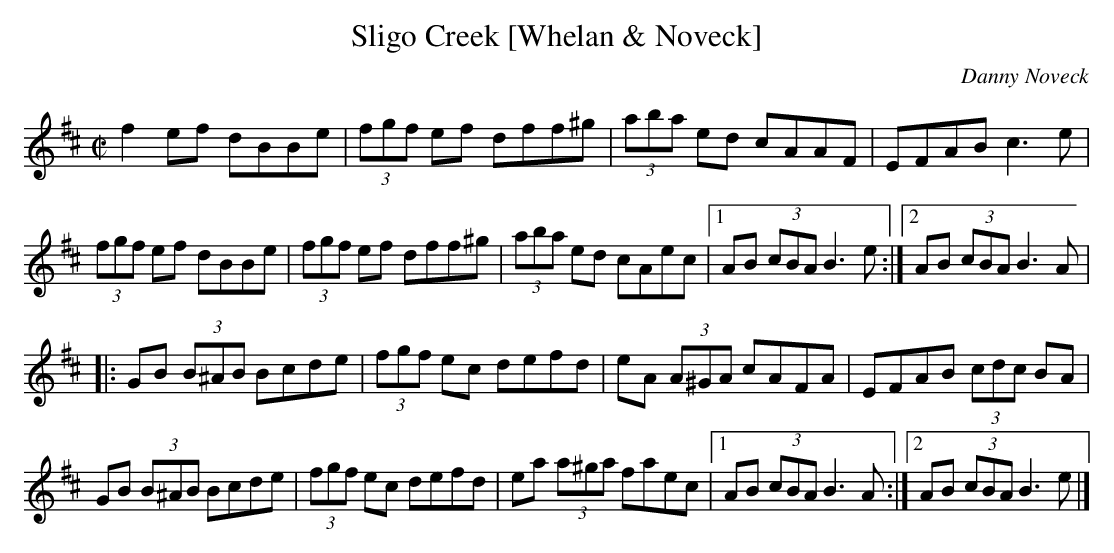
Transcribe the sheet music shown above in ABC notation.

X:1
T:Sligo Creek [Whelan & Noveck]
M:C|
L:1/8
C:Danny Noveck
K:BMin
f2ef dBBe|(3fgf ef dff^g|(3aba ed cAAF|EFAB c3e|!
(3fgf ef dBBe|(3fgf ef dff^g|(3aba ed cAec|1AB (3cBA B3 e:|2AB (3cBA B3A
|!
|:GB (3B^AB Bcde|(3fgf ec defd|eA (3A^GA cAFA|EFAB (3cdc BA|!
GB (3B^AB Bcde|(3fgf ec defd|ea (3a^ga faec|1AB (3cBA B3A:|2AB (3cBA B3e
|]!
